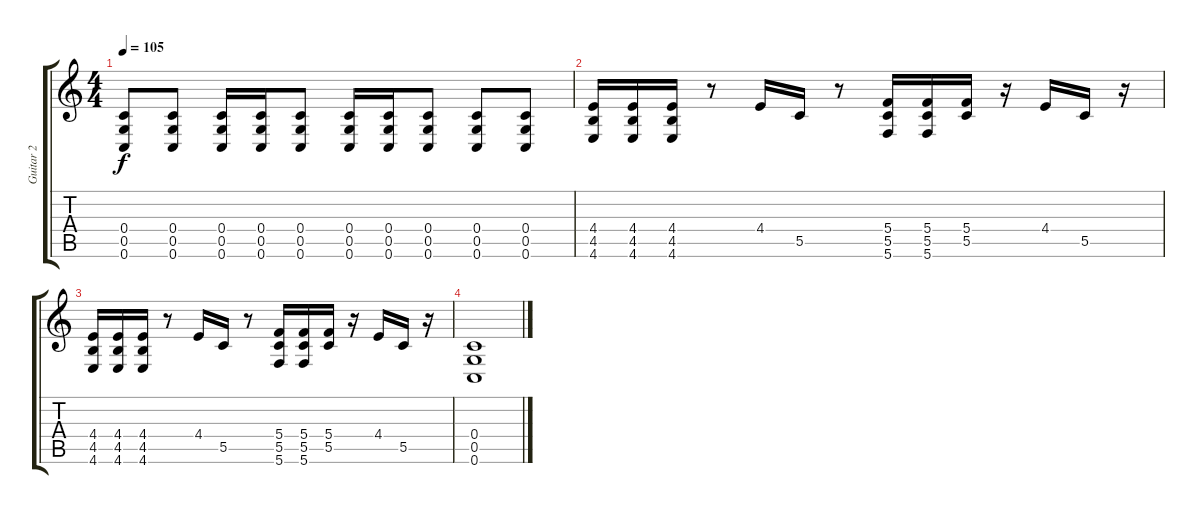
\track ("Guitar 2" "Guitar 2") {instrument distortionguitar}
\staff {score tabs}
\tuning (D4 A3 F3 C3 G2 C2) {hide}
\ts (4 4)
\tempo 105
\clef g2
\ks c
(0.4 0.5 0.6).8{dy f} (0.4 0.5 0.6).8 (0.4 0.5 0.6).16 (0.4 0.5 0.6).16 (0.4 0.5 0.6).8 (0.4 0.5 0.6).16 (0.4 0.5 0.6).16 (0.4 0.5 0.6).8 (0.4 0.5 0.6).8 (0.4 0.5 0.6).8 |
(4.4 4.5 4.6).16 (4.4 4.5 4.6).16 (4.4 4.5 4.6).16 r.8 4.4.16 5.5.16 r.8 (5.4 5.5 5.6).16 (5.4 5.5 5.6).16 (5.4 5.5).16 r.16 4.4.16 5.5.16 r.16 |
(4.4 4.5 4.6).16 (4.4 4.5 4.6).16 (4.4 4.5 4.6).16 r.8 4.4.16 5.5.16 r.8 (5.4 5.5 5.6).16 (5.4 5.5 5.6).16 (5.4 5.5).16 r.16 4.4.16 5.5.16 r.16 |
(0.4 0.5 0.6).1
